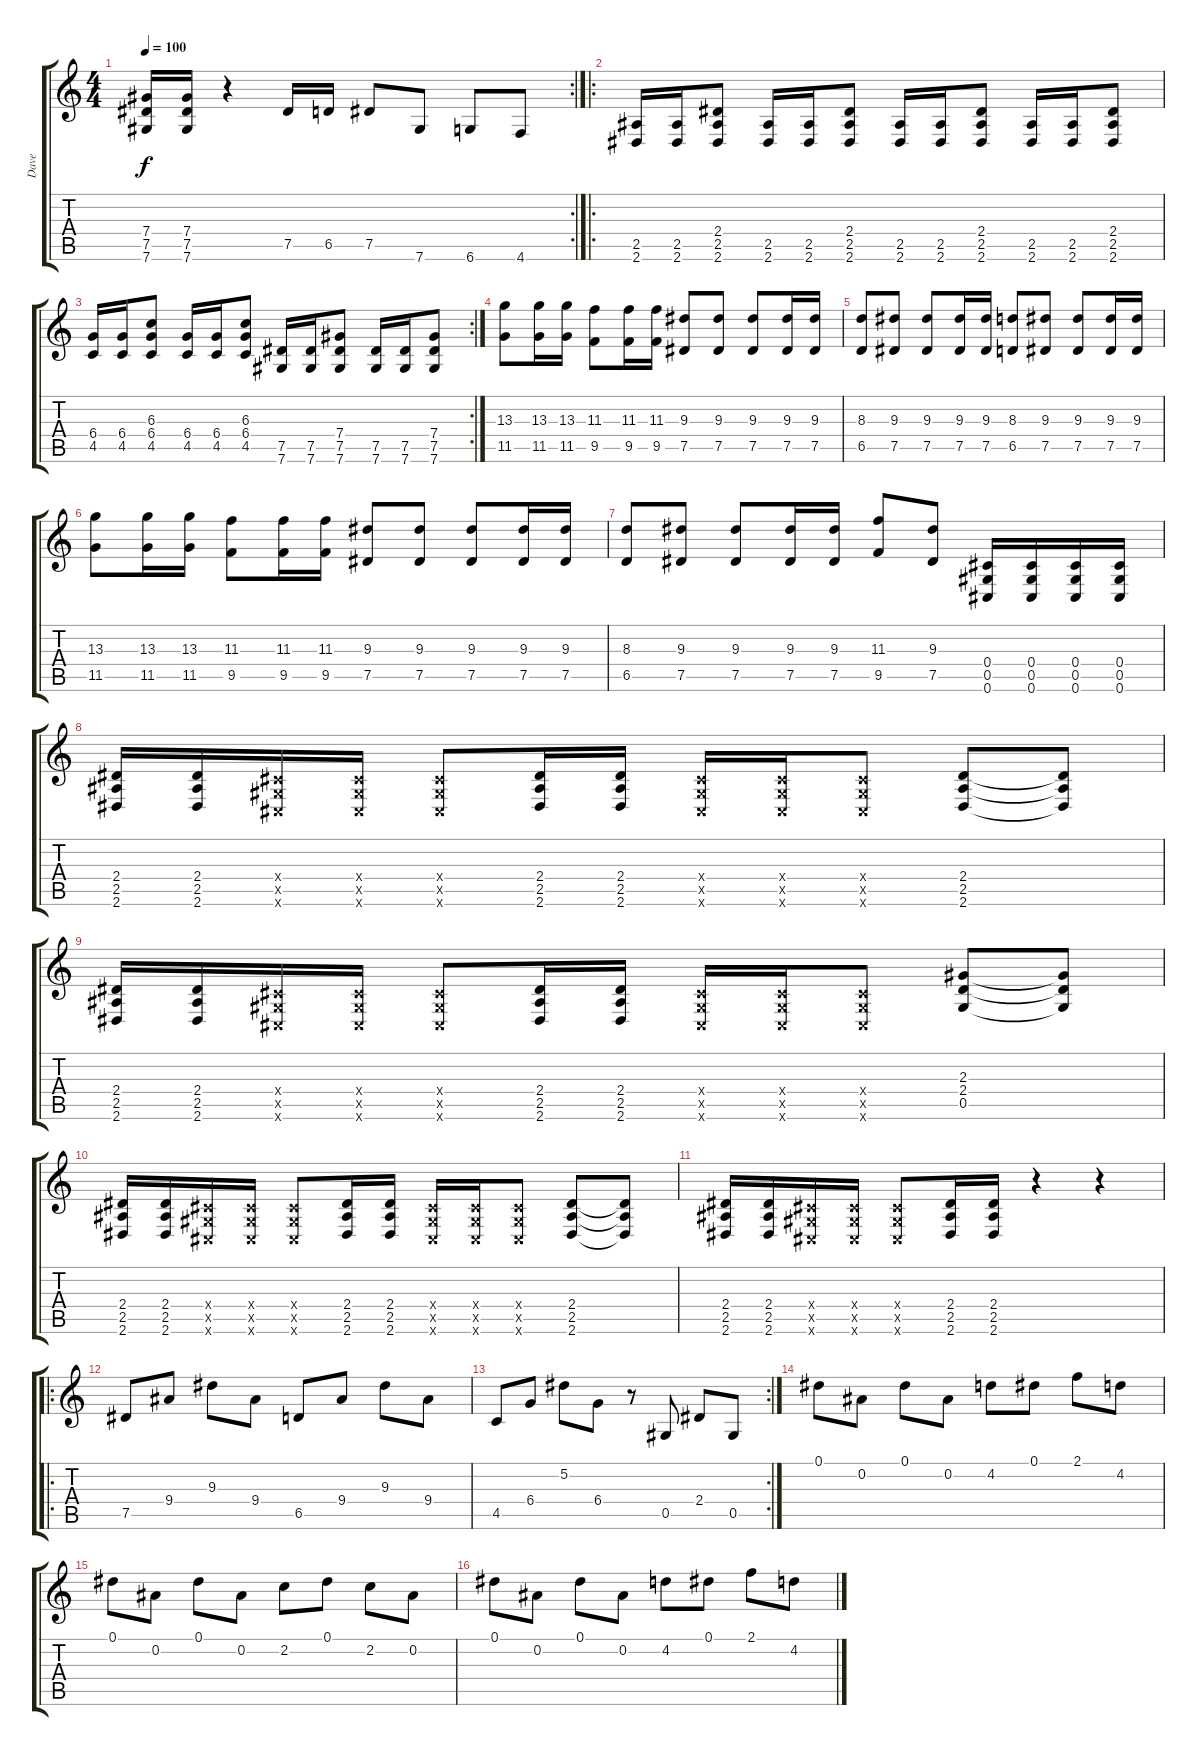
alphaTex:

\track ("Dave" "Dave") {instrument distortionguitar}
\staff {score tabs}
\tuning (Eb4 Bb3 Gb3 Db3 Ab2 Db2) {hide}
\rc 2
\ts (4 4)
\tempo 100
\clef g2
\ks c
(7.4 7.5 7.6).16{dy f} (7.4 7.5 7.6).16 r.4 7.5.16 6.5.16 7.5.8 7.6.8 6.6.8 4.6.8 |
\ro
(2.5 2.6).16 (2.5 2.6).16 (2.4 2.5 2.6).8 (2.5 2.6).16 (2.5 2.6).16 (2.4 2.5 2.6).8 (2.5 2.6).16 (2.5 2.6).16 (2.4 2.5 2.6).8 (2.5 2.6).16 (2.5 2.6).16 (2.4 2.5 2.6).8 |
\rc 2
(6.4 4.5).16 (6.4 4.5).16 (6.3 6.4 4.5).8 (6.4 4.5).16 (6.4 4.5).16 (6.3 6.4 4.5).8 (7.5 7.6).16 (7.5 7.6).16 (7.4 7.5 7.6).8 (7.5 7.6).16 (7.5 7.6).16 (7.4 7.5 7.6).8 |
(13.3 11.5).8 (13.3 11.5).16 (13.3 11.5).16 (11.3 9.5).8 (11.3 9.5).16 (11.3 9.5).16 (9.3 7.5).8 (9.3 7.5).8 (9.3 7.5).8 (9.3 7.5).16 (9.3 7.5).16 |
(8.3 6.5).8 (9.3 7.5).8 (9.3 7.5).8 (9.3 7.5).16 (9.3 7.5).16 (8.3 6.5).8 (9.3 7.5).8 (9.3 7.5).8 (9.3 7.5).16 (9.3 7.5).16 |
(13.3 11.5).8 (13.3 11.5).16 (13.3 11.5).16 (11.3 9.5).8 (11.3 9.5).16 (11.3 9.5).16 (9.3 7.5).8 (9.3 7.5).8 (9.3 7.5).8 (9.3 7.5).16 (9.3 7.5).16 |
(8.3 6.5).8 (9.3 7.5).8 (9.3 7.5).8 (9.3 7.5).16 (9.3 7.5).16 (11.3 9.5).8 (9.3 7.5).8 (0.4 0.5 0.6).16 (0.4 0.5 0.6).16 (0.4 0.5 0.6).16 (0.4 0.5 0.6).16 |
(2.4 2.5 2.6).16 (2.4 2.5 2.6).16 (0.4{x} 0.5{x} 0.6{x}).16 (0.4{x} 0.5{x} 0.6{x}).16 (0.4{x} 0.5{x} 0.6{x}).8 (2.4 2.5 2.6).16 (2.4 2.5 2.6).16 (0.4{x} 0.5{x} 0.6{x}).16 (0.4{x} 0.5{x} 0.6{x}).16 (0.4{x} 0.5{x} 0.6{x}).8 (2.4 2.5 2.6).8 (2.4{t} 2.5{t} 2.6{t}).8 |
(2.4 2.5 2.6).16 (2.4 2.5 2.6).16 (0.4{x} 0.5{x} 0.6{x}).16 (0.4{x} 0.5{x} 0.6{x}).16 (0.4{x} 0.5{x} 0.6{x}).8 (2.4 2.5 2.6).16 (2.4 2.5 2.6).16 (0.4{x} 0.5{x} 0.6{x}).16 (0.4{x} 0.5{x} 0.6{x}).16 (0.4{x} 0.5{x} 0.6{x}).8 (2.3 2.4 0.5).8 (2.3{t} 2.4{t} 0.5{t}).8 |
(2.4 2.5 2.6).16 (2.4 2.5 2.6).16 (0.4{x} 0.5{x} 0.6{x}).16 (0.4{x} 0.5{x} 0.6{x}).16 (0.4{x} 0.5{x} 0.6{x}).8 (2.4 2.5 2.6).16 (2.4 2.5 2.6).16 (0.4{x} 0.5{x} 0.6{x}).16 (0.4{x} 0.5{x} 0.6{x}).16 (0.4{x} 0.5{x} 0.6{x}).8 (2.4 2.5 2.6).8 (2.4{t} 2.5{t} 2.6{t}).8 |
(2.4 2.5 2.6).16 (2.4 2.5 2.6).16 (0.4{x} 0.5{x} 0.6{x}).16 (0.4{x} 0.5{x} 0.6{x}).16 (0.4{x} 0.5{x} 0.6{x}).8 (2.4 2.5 2.6).16 (2.4 2.5 2.6).16 r.4 r.4 |
\ro
7.5.8{instrument electricguitarclean} 9.4.8 9.3.8 9.4.8 6.5.8 9.4.8 9.3.8 9.4.8 |
\rc 2
4.5.8 6.4.8 5.2.8 6.4.8 r.8 0.5.8 2.4.8 0.5.8 |
0.1.8 0.2.8 0.1.8 0.2.8 4.2.8 0.1.8 2.1.8 4.2.8 |
0.1.8 0.2.8 0.1.8 0.2.8 2.2.8 0.1.8 2.2.8 0.2.8 |
0.1.8 0.2.8 0.1.8 0.2.8 4.2.8 0.1.8 2.1.8 4.2.8
